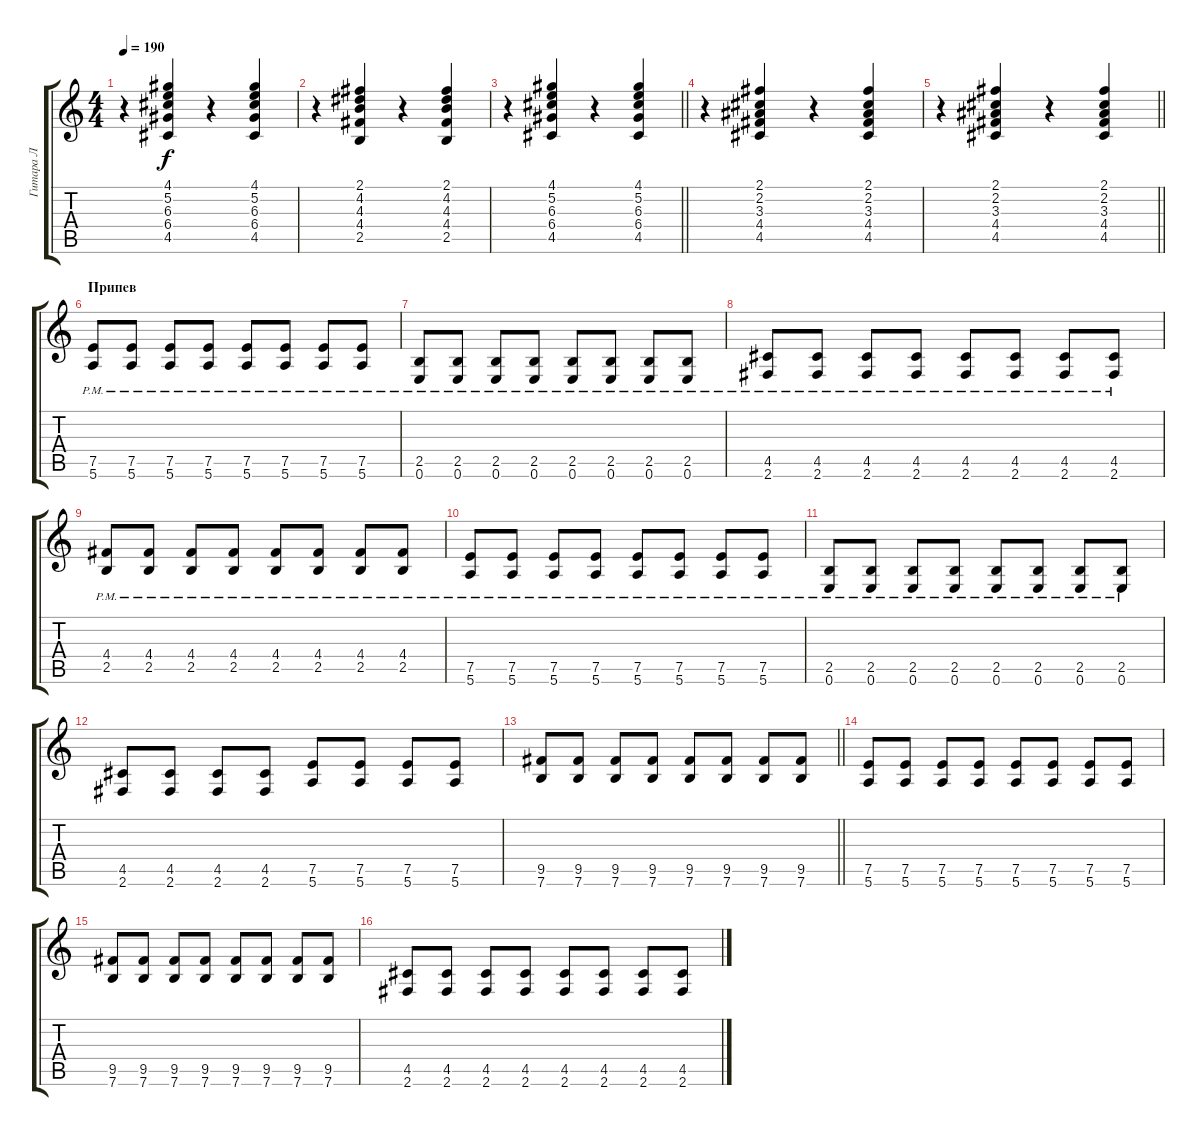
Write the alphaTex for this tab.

\track ("Гитара Л" "Гитара Л") {instrument overdrivenguitar}
\staff {score tabs}
\tuning (E4 B3 G3 D3 A2 E2) {hide}
\ts (4 4)
\tempo 190
\clef g2
\ks c
r.4{dy f} (4.1 5.2 6.3 6.4 4.5).4 r.4 (4.1 5.2 6.3 6.4 4.5).4 |
r.4 (2.1 4.2 4.3 4.4 2.5).4 r.4 (2.1 4.2 4.3 4.4 2.5).4 |
\barLineRight lightlight
r.4 (4.1 5.2 6.3 6.4 4.5).4 r.4 (4.1 5.2 6.3 6.4 4.5).4 |
r.4 (2.1 2.2 3.3 4.4 4.5).4 r.4 (2.1 2.2 3.3 4.4 4.5).4 |
\barLineRight lightlight
r.4 (2.1 2.2 3.3 4.4 4.5).4 r.4 (2.1 2.2 3.3 4.4 4.5).4 |
\section ("" "Припев")
(7.5{pm} 5.6{pm}).8{instrument overdrivenguitar} (7.5{pm} 5.6{pm}).8 (7.5{pm} 5.6{pm}).8 (7.5{pm} 5.6{pm}).8 (7.5{pm} 5.6{pm}).8 (7.5{pm} 5.6{pm}).8 (7.5{pm} 5.6{pm}).8 (7.5{pm} 5.6{pm}).8 |
(2.5{pm} 0.6{pm}).8 (2.5{pm} 0.6{pm}).8 (2.5{pm} 0.6{pm}).8 (2.5{pm} 0.6{pm}).8 (2.5{pm} 0.6{pm}).8 (2.5{pm} 0.6{pm}).8 (2.5{pm} 0.6{pm}).8 (2.5{pm} 0.6{pm}).8 |
(4.5{pm} 2.6{pm}).8 (4.5{pm} 2.6{pm}).8 (4.5{pm} 2.6{pm}).8 (4.5{pm} 2.6{pm}).8 (4.5{pm} 2.6{pm}).8 (4.5{pm} 2.6{pm}).8 (4.5{pm} 2.6{pm}).8 (4.5{pm} 2.6{pm}).8 |
(4.4{pm} 2.5{pm}).8 (4.4{pm} 2.5{pm}).8 (4.4{pm} 2.5{pm}).8 (4.4{pm} 2.5{pm}).8 (4.4{pm} 2.5{pm}).8 (4.4{pm} 2.5{pm}).8 (4.4{pm} 2.5{pm}).8 (4.4{pm} 2.5{pm}).8 |
(7.5{pm} 5.6{pm}).8 (7.5{pm} 5.6{pm}).8 (7.5{pm} 5.6{pm}).8 (7.5{pm} 5.6{pm}).8 (7.5{pm} 5.6{pm}).8 (7.5{pm} 5.6{pm}).8 (7.5{pm} 5.6{pm}).8 (7.5{pm} 5.6{pm}).8 |
(2.5{pm} 0.6{pm}).8 (2.5{pm} 0.6{pm}).8 (2.5{pm} 0.6{pm}).8 (2.5{pm} 0.6{pm}).8 (2.5{pm} 0.6{pm}).8 (2.5{pm} 0.6{pm}).8 (2.5{pm} 0.6{pm}).8 (2.5{pm} 0.6{pm}).8 |
(4.5 2.6).8 (4.5 2.6).8 (4.5 2.6).8 (4.5 2.6).8 (7.5 5.6).8 (7.5 5.6).8 (7.5 5.6).8 (7.5 5.6).8 |
\barLineRight lightlight
(9.5 7.6).8 (9.5 7.6).8 (9.5 7.6).8 (9.5 7.6).8 (9.5 7.6).8 (9.5 7.6).8 (9.5 7.6).8 (9.5 7.6).8 |
\section ("" " ")
(7.5 5.6).8 (7.5 5.6).8 (7.5 5.6).8 (7.5 5.6).8 (7.5 5.6).8 (7.5 5.6).8 (7.5 5.6).8 (7.5 5.6).8 |
(9.5 7.6).8 (9.5 7.6).8 (9.5 7.6).8 (9.5 7.6).8 (9.5 7.6).8 (9.5 7.6).8 (9.5 7.6).8 (9.5 7.6).8 |
(4.5 2.6).8 (4.5 2.6).8 (4.5 2.6).8 (4.5 2.6).8 (4.5 2.6).8 (4.5 2.6).8 (4.5 2.6).8 (4.5 2.6).8
